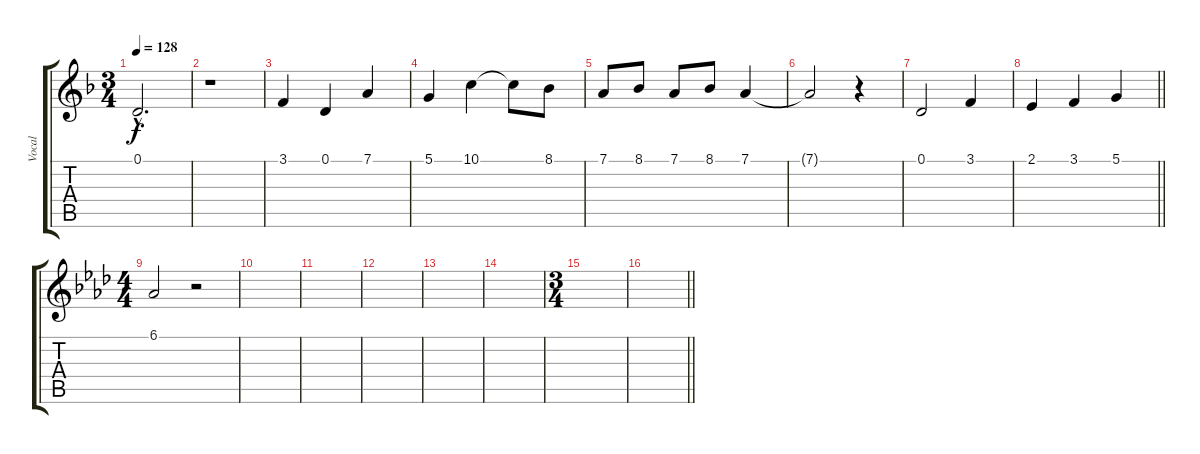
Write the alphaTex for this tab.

\track ("Vocal" "Vocal") {instrument clarinet}
\staff {score tabs}
\tuning (D4 A3 F3 C3 G2 D2) {hide}
\ts (3 4)
\tempo 128
\clef g2
\ks dminor
0.1{hac}.2{d dy f} |
r.1 |
3.1.4 0.1.4 7.1.4 |
5.1.4 10.1.4 10.1{t}.8 8.1.8 |
7.1.8 8.1.8 7.1.8 8.1.8 7.1.4 |
7.1{t}.2 r.4 |
0.1.2 3.1.4 |
\barLineRight lightlight
2.1.4 3.1.4 5.1.4 |
\ts (4 4)
\ks fminor
6.1.2 r.2 |
|
|
|
|
|
\ts (3 4)
|
\barLineRight lightlight
